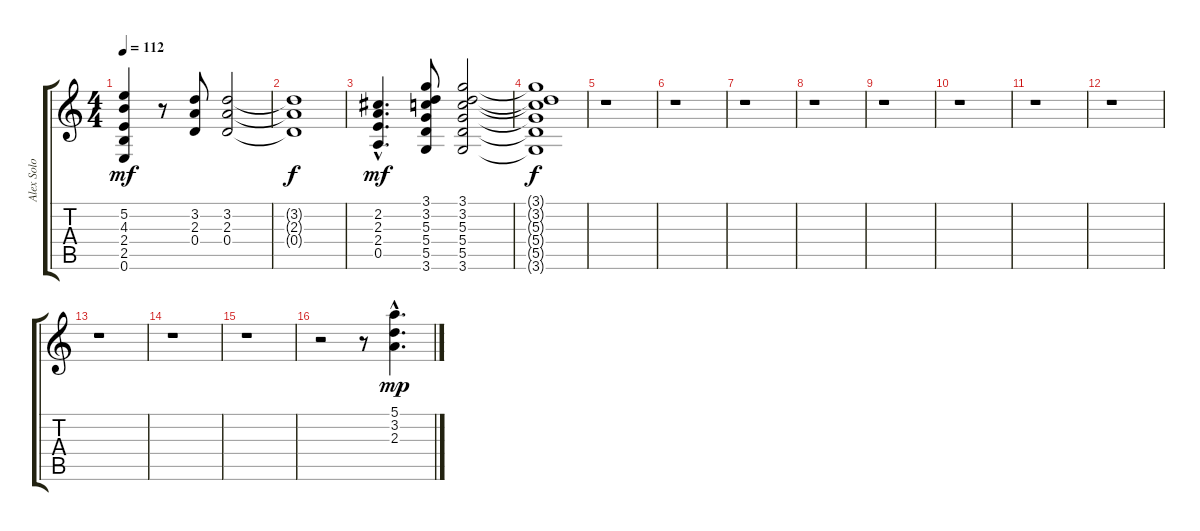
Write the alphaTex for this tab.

\track ("Alex Solo" "Alex Solo") {instrument distortionguitar}
\staff {score tabs}
\tuning (E4 B3 G3 D3 A2 E2) {hide}
\ts (4 4)
\tempo 112
\clef g2
\ks c
(5.2 4.3 2.4 2.5 0.6).4{dy mf instrument distortionguitar} r.8 (3.2 2.3 0.4).8 (3.2 2.3 0.4).2 |
(3.2{t} 2.3{t} 0.4{t}).1{dy f} |
(2.2{hac} 2.3{hac} 2.4{hac} 0.5{hac}).4{d dy mf} (3.1 3.2 5.3 5.4 5.5 3.6).8 (3.1 3.2 5.3 5.4 5.5 3.6).2 |
(3.1{t} 3.2{t} 5.3{t} 5.4{t} 5.5{t} 3.6{t}).1{dy f} |
r.1 |
r.1 |
r.1 |
r.1 |
r.1 |
r.1 |
r.1 |
r.1 |
r.1 |
r.1 |
r.1 |
r.2 r.8 (5.1{hac} 3.2{hac} 2.3{hac}).4{d dy mp}
